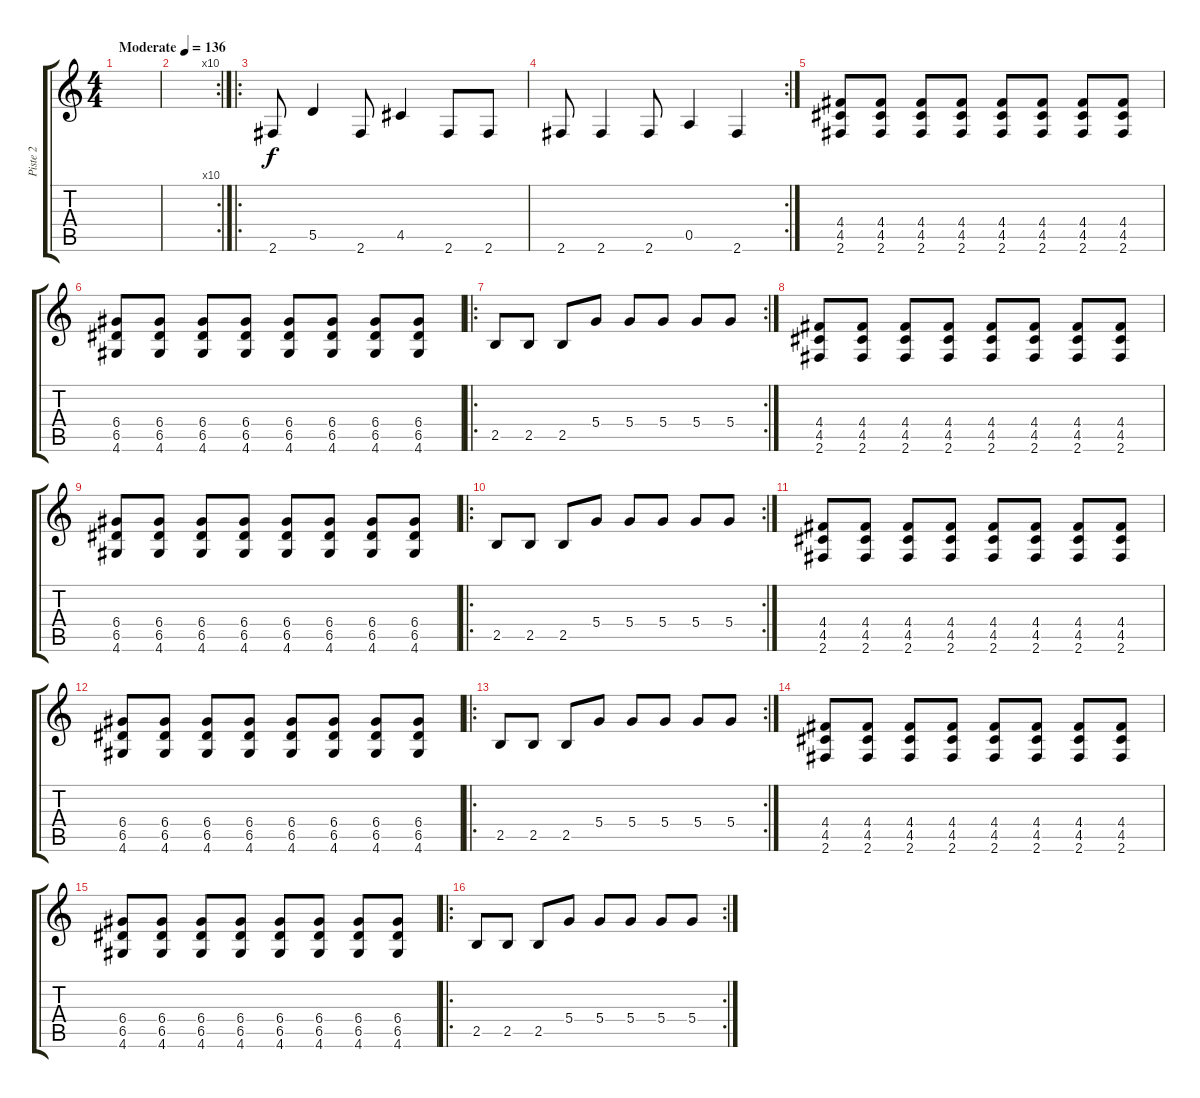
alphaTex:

\track ("Piste 2" "Piste 2") {instrument overdrivenguitar}
\staff {score tabs}
\tuning (E4 B3 G3 D3 A2 E2) {hide}
\ts (4 4)
\tempo (136 "Moderate")
\clef g2
\ks c
|
\rc 10
|
\ro
2.6.8 5.5.4 2.6.8 4.5.4 2.6.8 2.6.8 |
\rc 2
2.6.8 2.6.4 2.6.8 0.5.4 2.6.4 |
(4.4 4.5 2.6).8 (4.4 4.5 2.6).8 (4.4 4.5 2.6).8 (4.4 4.5 2.6).8 (4.4 4.5 2.6).8 (4.4 4.5 2.6).8 (4.4 4.5 2.6).8 (4.4 4.5 2.6).8 |
(6.4 6.5 4.6).8 (6.4 6.5 4.6).8 (6.4 6.5 4.6).8 (6.4 6.5 4.6).8 (6.4 6.5 4.6).8 (6.4 6.5 4.6).8 (6.4 6.5 4.6).8 (6.4 6.5 4.6).8 |
\ro
\rc 2
2.5.8 2.5.8 2.5.8 5.4.8 5.4.8 5.4.8 5.4.8 5.4.8 |
(4.4 4.5 2.6).8 (4.4 4.5 2.6).8 (4.4 4.5 2.6).8 (4.4 4.5 2.6).8 (4.4 4.5 2.6).8 (4.4 4.5 2.6).8 (4.4 4.5 2.6).8 (4.4 4.5 2.6).8 |
(6.4 6.5 4.6).8 (6.4 6.5 4.6).8 (6.4 6.5 4.6).8 (6.4 6.5 4.6).8 (6.4 6.5 4.6).8 (6.4 6.5 4.6).8 (6.4 6.5 4.6).8 (6.4 6.5 4.6).8 |
\ro
\rc 2
2.5.8 2.5.8 2.5.8 5.4.8 5.4.8 5.4.8 5.4.8 5.4.8 |
(4.4 4.5 2.6).8 (4.4 4.5 2.6).8 (4.4 4.5 2.6).8 (4.4 4.5 2.6).8 (4.4 4.5 2.6).8 (4.4 4.5 2.6).8 (4.4 4.5 2.6).8 (4.4 4.5 2.6).8 |
(6.4 6.5 4.6).8 (6.4 6.5 4.6).8 (6.4 6.5 4.6).8 (6.4 6.5 4.6).8 (6.4 6.5 4.6).8 (6.4 6.5 4.6).8 (6.4 6.5 4.6).8 (6.4 6.5 4.6).8 |
\ro
\rc 2
2.5.8 2.5.8 2.5.8 5.4.8 5.4.8 5.4.8 5.4.8 5.4.8 |
(4.4 4.5 2.6).8 (4.4 4.5 2.6).8 (4.4 4.5 2.6).8 (4.4 4.5 2.6).8 (4.4 4.5 2.6).8 (4.4 4.5 2.6).8 (4.4 4.5 2.6).8 (4.4 4.5 2.6).8 |
(6.4 6.5 4.6).8 (6.4 6.5 4.6).8 (6.4 6.5 4.6).8 (6.4 6.5 4.6).8 (6.4 6.5 4.6).8 (6.4 6.5 4.6).8 (6.4 6.5 4.6).8 (6.4 6.5 4.6).8 |
\ro
\rc 2
2.5.8 2.5.8 2.5.8 5.4.8 5.4.8 5.4.8 5.4.8 5.4.8
